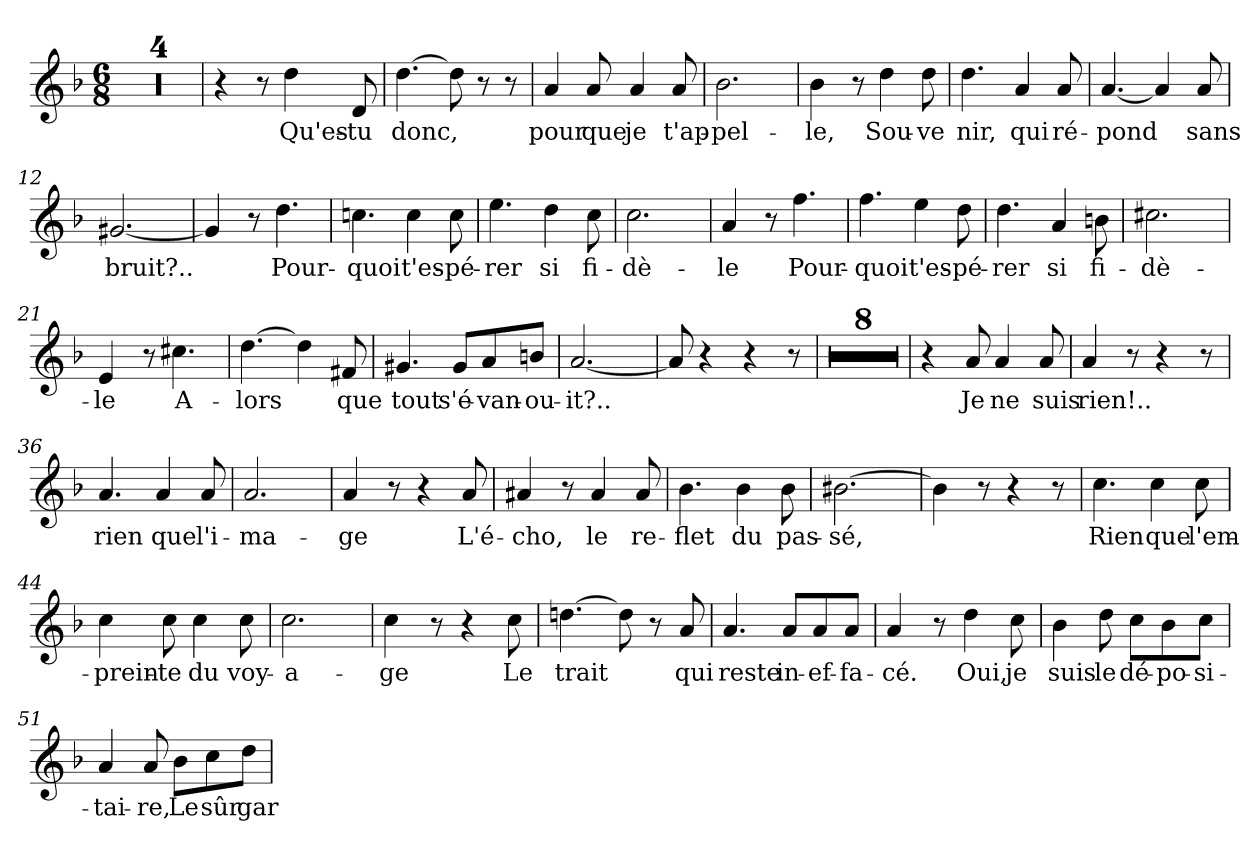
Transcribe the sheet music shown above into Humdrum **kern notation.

**kern	**text
*part1	*part1
*staff1	*staff1
*clefG2	*
*k[b-]	*
*M6/8	*
=1	=1
2.r	.
=2	=2
2.r	.
=3	=3
2.r	.
=4	=4
2.r	.
=5	=5
4r	.
8r	.
!	!LO:LY:b
4dd\	Qu'es-
!	!LO:LY:b
8d/	-tu
=6	=6
!	!LO:LY:b
[4.dd\	donc,
8dd\]	.
8r	.
8r	.
=7	=7
!	!LO:LY:b
4a/	pour
!	!LO:LY:b
8a/	que
!	!LO:LY:b
4a/	je
!	!LO:LY:b
8a/	t'ap-
=8	=8
!	!LO:LY:b
2.b-\	-pel-
=9	=9
!	!LO:LY:b
4b-\	-le,
8r	.
!	!LO:LY:b
4dd\	Sou-
!	!LO:LY:b
8dd\	-ve
=10	=10
!	!LO:LY:b
4.dd\	-nir,
!	!LO:LY:b
4a/	qui
!	!LO:LY:b
8a/	ré-
=11	=11
!	!LO:LY:b
[4.a/	-pond
4a/]	.
!	!LO:LY:b
8a/	sans
!!LO:LB:g=z
=12	=12
!	!LO:LY:b
[2.g#X/	bruit?..
=13	=13
4g#/]	.
8r	.
!	!LO:LY:b
4.dd\	Pour-
=14	=14
!	!LO:LY:b
4.ccn\	-quoi
!	!LO:LY:b
4cc\	t'es-
!	!LO:LY:b
8cc\	-pé-
=15	=15
!	!LO:LY:b
4.ee\	-rer
!	!LO:LY:b
4dd\	si
!	!LO:LY:b
8cc\	fi-
=16	=16
!	!LO:LY:b
2.cc\	-dè-
=17	=17
!	!LO:LY:b
4a/	-le
8r	.
!	!LO:LY:b
4.ff\	Pour-
=18	=18
!	!LO:LY:b
4.ff\	-quoi
!	!LO:LY:b
4ee\	t'es-
!	!LO:LY:b
8dd\	-pé-
=19	=19
!	!LO:LY:b
4.dd\	-rer
!	!LO:LY:b
4a/	si
!	!LO:LY:b
8bn\	fi-
=20	=20
!	!LO:LY:b
2.cc#X\	-dè-
=21	=21
!	!LO:LY:b
4e/	-le
8r	.
!	!LO:LY:b
4.cc#X\	A-
=22	=22
!	!LO:LY:b
[4.dd\	-lors
4dd\]	.
!	!LO:LY:b
8f#X/	que
!!LO:LB:g=z
=23	=23
!	!LO:LY:b
4.g#X/	tout
!	!LO:LY:b
8g#/L	s'é-
!	!LO:LY:b
8a/	-van-
!	!LO:LY:b
8bn/J	-ou-
=24	=24
!	!LO:LY:b
[2.a/	-it?..
=25	=25
8a/]	.
4r	.
4r	.
8r	.
=26	=26
2.r	.
=27	=27
2.r	.
=28	=28
2.r	.
=29	=29
2.r	.
=30	=30
2.r	.
=31	=31
2.r	.
=32	=32
2.r	.
=33	=33
*k[f#c#]	*
2.r	.
=34	=34
4r	.
!	!LO:LY:b
8a/	Je
!	!LO:LY:b
4a/	ne
!	!LO:LY:b
8a/	suis
=35	=35
!	!LO:LY:b
4a/	rien!..
8r	.
4r	.
8r	.
!!LO:LB:g=z
=36	=36
!	!LO:LY:b
4.a/	rien
!	!LO:LY:b
4a/	que
!	!LO:LY:b
8a/	l'i-
=37	=37
!	!LO:LY:b
2.a/	-ma-
=38	=38
!	!LO:LY:b
4a/	-ge
8r	.
4r	.
!	!LO:LY:b
8a/	L'é-
=39	=39
!	!LO:LY:b
4a#X/	-cho,
8r	.
!	!LO:LY:b
4a#/	le
!	!LO:LY:b
8a#/	re-
=40	=40
!	!LO:LY:b
4.b\	-flet
!	!LO:LY:b
4b\	du
!	!LO:LY:b
8b\	pas-
=41	=41
!	!LO:LY:b
[2.b#X\	-sé,
=42	=42
4b#\]	.
8r	.
4r	.
8r	.
=43	=43
!	!LO:LY:b
4.cc#\	Rien
!	!LO:LY:b
4cc#\	que
!	!LO:LY:b
8cc#\	l'em-
=44	=44
!	!LO:LY:b
4cc#\	-prein-
!	!LO:LY:b
8cc#\	-te
!	!LO:LY:b
4cc#\	du
!	!LO:LY:b
8cc#\	voy-
=45	=45
!	!LO:LY:b
2.cc#\	-a-
!!LO:LB:g=z
=46	=46
!	!LO:LY:b
4cc#\	-ge
8r	.
4r	.
!	!LO:LY:b
8cc#\	Le
=47	=47
!	!LO:LY:b
[4.ddn\	trait
8ddn\]	.
8r	.
!	!LO:LY:b
8a/	qui
=48	=48
!	!LO:LY:b
4.a/	reste
!	!LO:LY:b
8a/L	in-
!	!LO:LY:b
8a/	-ef-
!	!LO:LY:b
8a/J	-fa-
=49	=49
!	!LO:LY:b
4a/	-cé.
8r	.
!	!LO:LY:b
4dd\	Oui,
!	!LO:LY:b
8cc#\	je
=50	=50
!	!LO:LY:b
4b\	suis
!	!LO:LY:b
8dd\	le
!	!LO:LY:b
8cc#\L	dé-
!	!LO:LY:b
8b\	-po-
!	!LO:LY:b
8cc#\J	-si-
=51	=51
!	!LO:LY:b
4a/	-tai-
!	!LO:LY:b
8a/	-re,
!	!LO:LY:b
8b\L	Le
!	!LO:LY:b
8cc#\	sûr
!	!LO:LY:b
8dd\J	gar-
=	=
*-	*-
